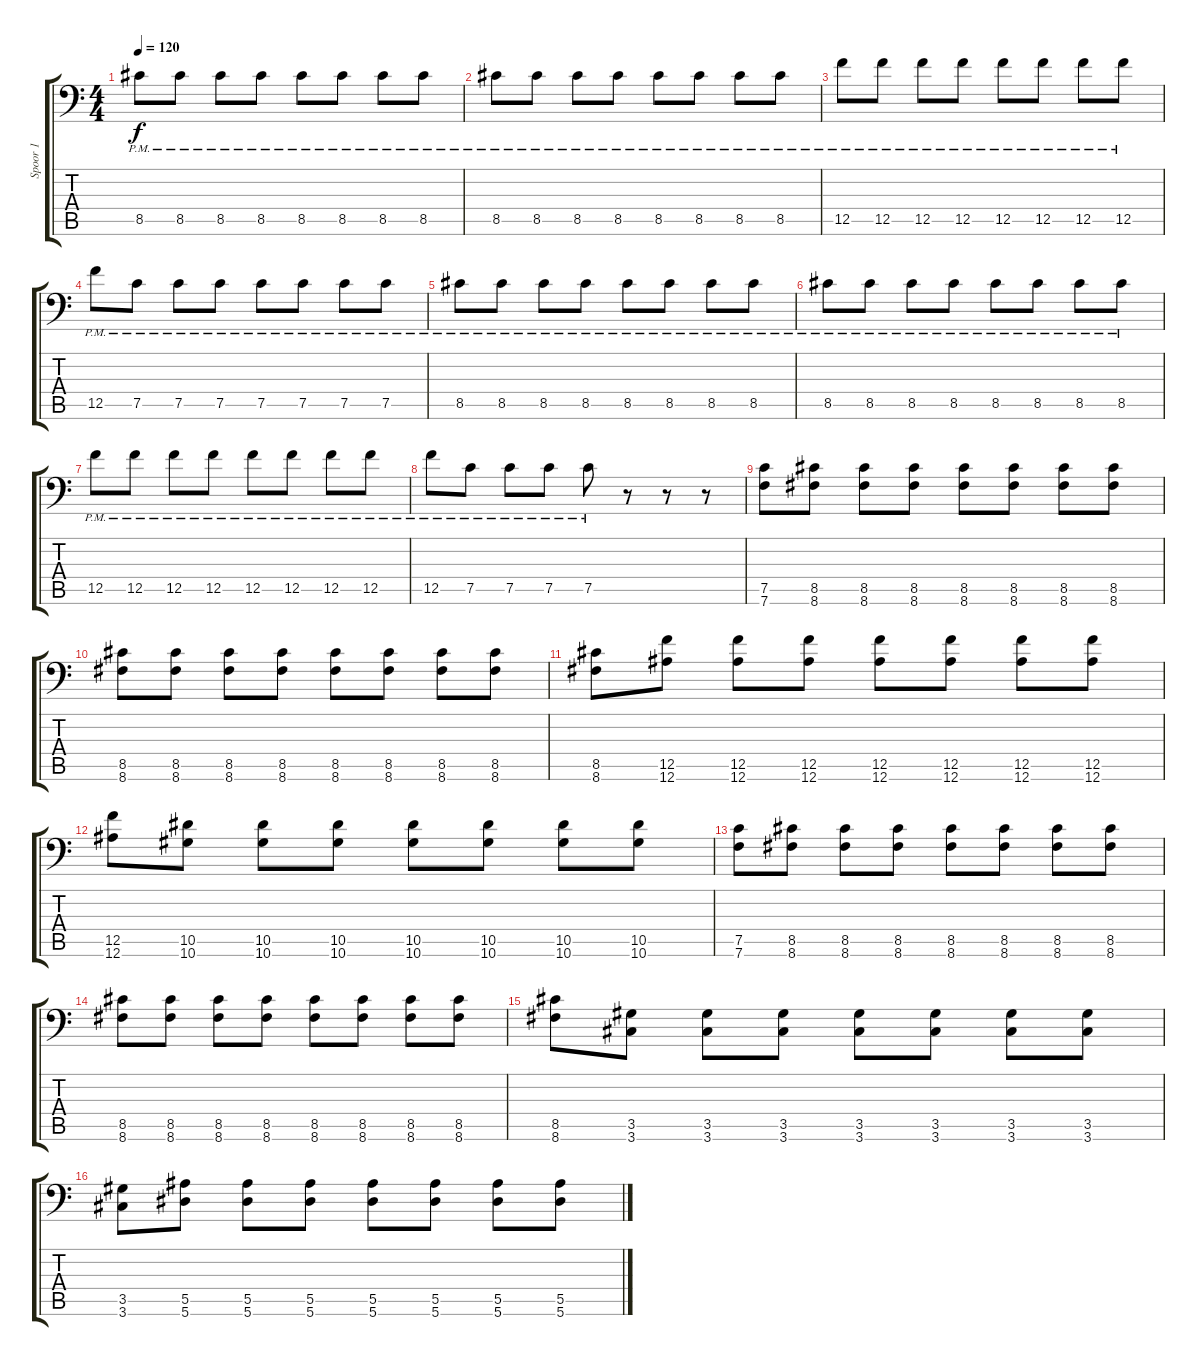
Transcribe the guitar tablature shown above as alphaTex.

\track ("Spoor 1" "Spoor 1") {instrument distortionguitar}
\staff {score tabs}
\tuning (C4 G3 Eb3 Bb2 F2 Bb1) {hide}
\ts (4 4)
\tempo 120
\clef f4
\ks c
8.5{pm}.8{dy f} 8.5{pm}.8 8.5{pm}.8 8.5{pm}.8 8.5{pm}.8 8.5{pm}.8 8.5{pm}.8 8.5{pm}.8 |
8.5{pm}.8 8.5{pm}.8 8.5{pm}.8 8.5{pm}.8 8.5{pm}.8 8.5{pm}.8 8.5{pm}.8 8.5{pm}.8 |
12.5{pm}.8 12.5{pm}.8 12.5{pm}.8 12.5{pm}.8 12.5{pm}.8 12.5{pm}.8 12.5{pm}.8 12.5{pm}.8 |
12.5{pm}.8 7.5{pm}.8 7.5{pm}.8 7.5{pm}.8 7.5{pm}.8 7.5{pm}.8 7.5{pm}.8 7.5{pm}.8 |
8.5{pm}.8 8.5{pm}.8 8.5{pm}.8 8.5{pm}.8 8.5{pm}.8 8.5{pm}.8 8.5{pm}.8 8.5{pm}.8 |
8.5{pm}.8 8.5{pm}.8 8.5{pm}.8 8.5{pm}.8 8.5{pm}.8 8.5{pm}.8 8.5{pm}.8 8.5{pm}.8 |
12.5{pm}.8 12.5{pm}.8 12.5{pm}.8 12.5{pm}.8 12.5{pm}.8 12.5{pm}.8 12.5{pm}.8 12.5{pm}.8 |
12.5{pm}.8 7.5{pm}.8 7.5{pm}.8 7.5{pm}.8 7.5{pm}.8 r.8 r.8 r.8 |
(7.5 7.6).8 (8.5 8.6).8 (8.5 8.6).8 (8.5 8.6).8 (8.5 8.6).8 (8.5 8.6).8 (8.5 8.6).8 (8.5 8.6).8 |
(8.5 8.6).8 (8.5 8.6).8 (8.5 8.6).8 (8.5 8.6).8 (8.5 8.6).8 (8.5 8.6).8 (8.5 8.6).8 (8.5 8.6).8 |
(8.5 8.6).8 (12.5 12.6).8 (12.5 12.6).8 (12.5 12.6).8 (12.5 12.6).8 (12.5 12.6).8 (12.5 12.6).8 (12.5 12.6).8 |
(12.5 12.6).8 (10.5 10.6).8 (10.5 10.6).8 (10.5 10.6).8 (10.5 10.6).8 (10.5 10.6).8 (10.5 10.6).8 (10.5 10.6).8 |
(7.5 7.6).8 (8.5 8.6).8 (8.5 8.6).8 (8.5 8.6).8 (8.5 8.6).8 (8.5 8.6).8 (8.5 8.6).8 (8.5 8.6).8 |
(8.5 8.6).8 (8.5 8.6).8 (8.5 8.6).8 (8.5 8.6).8 (8.5 8.6).8 (8.5 8.6).8 (8.5 8.6).8 (8.5 8.6).8 |
(8.5 8.6).8 (3.5 3.6).8 (3.5 3.6).8 (3.5 3.6).8 (3.5 3.6).8 (3.5 3.6).8 (3.5 3.6).8 (3.5 3.6).8 |
(3.5 3.6).8 (5.5 5.6).8 (5.5 5.6).8 (5.5 5.6).8 (5.5 5.6).8 (5.5 5.6).8 (5.5 5.6).8 (5.5 5.6).8
